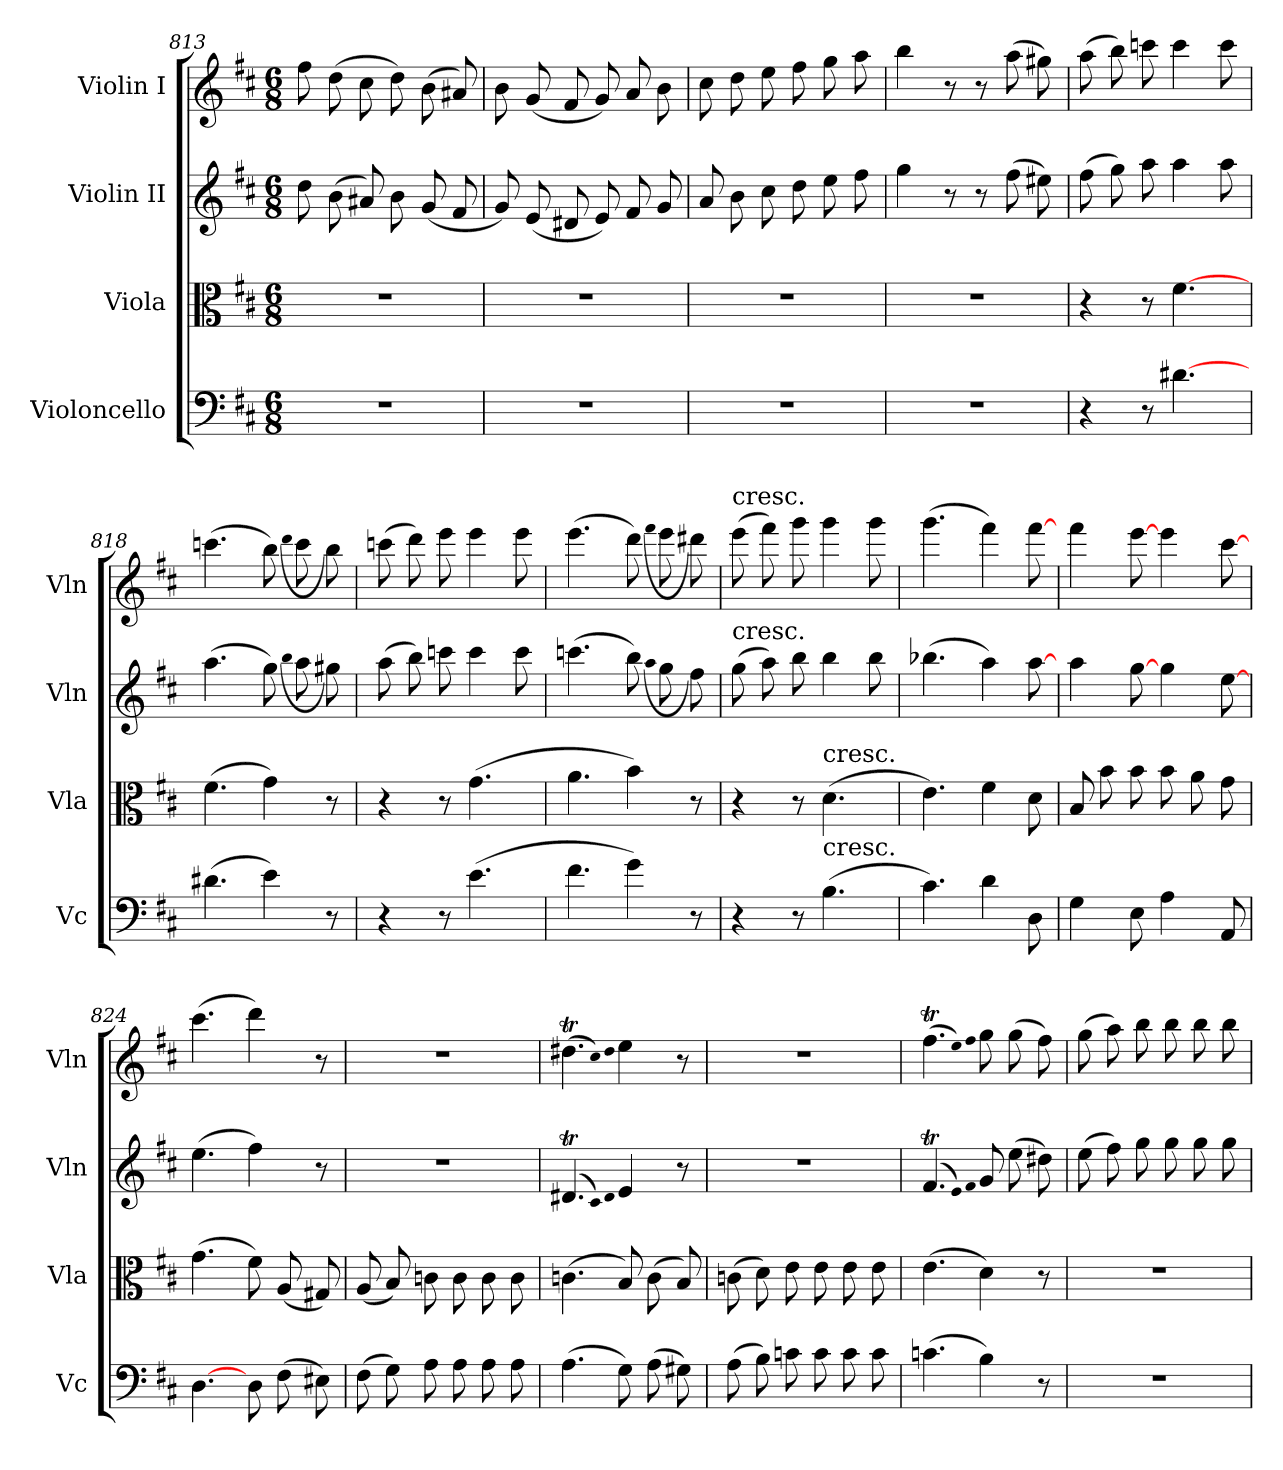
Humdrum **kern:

**kern	**kern	**kern	**kern
*part4	*part3	*part2	*part1
*staff4	*staff3	*staff2	*staff1
*I"Violoncello	*I"Viola	*I"Violin II	*I"Violin I
*I'Vc	*I'Vla	*I'Vln	*I'Vln
*clefF4	*clefC3	*clefG2	*clefG2
*k[f#c#]	*k[f#c#]	*k[f#c#]	*k[f#c#]
*D:	*D:	*D:	*D:
*M6/8	*M6/8	*M6/8	*M6/8
=813	=813	=813	=813
2.r	2.r	8dd	8ff#
.	.	(8b	(8dd
.	.	8a#X)	8cc#
.	.	8b	8dd)
.	.	(8g	(8b
.	.	8f#	8a#X)
=814	=814	=814	=814
2.r	2.r	8g)	8b
.	.	(8e	(8g
.	.	8d#X	8f#
.	.	8e)	8g)
.	.	8f#	8a
.	.	8g	8b
=815	=815	=815	=815
2.r	2.r	8a	8cc#
.	.	8b	8dd
.	.	8cc#	8ee
.	.	8dd	8ff#
.	.	8ee	8gg
.	.	8ff#	8aa
=816	=816	=816	=816
2.r	2.r	4gg	4bb
.	.	8r	8r
.	.	8r	8r
.	.	(8ff#	(8aa
.	.	8ee#X)	8gg#X)
=817	=817	=817	=817
4r	4r	(8ff#	(8aa
.	.	8gg)	8bb)
8r	8r	8aa	8cccn
[4.d#X	[4.f#	4aa	4ccc
.	.	8aa	8ccc
=818	=818	=818	=818
(4.d#X	(4.f#	(4.aa	(4.cccn
4e)	4g)	8gg)	8bb)
.	.	(qqbb	(qqddd
.	.	8aa	8ccc
8r	8r	8gg#X)	8bb)
=819	=819	=819	=819
4r	4r	(8aa	(8cccn
.	.	8bb)	8ddd)
8r	8r	8cccn	8eee
(4.e	(4.g	4ccc	4eee
.	.	8ccc	8eee
=820	=820	=820	=820
4.f#	4.a	(4.cccn	(4.eee
4g)	4b)	8bb)	8ddd)
.	.	(qqaa	(qqfff#
.	.	8gg	8eee
8r	8r	8ff#)	8ddd#X)
=821	=821	=821	=821
!	!	!	!LO:TX:a:t=cresc.
!	!	!LO:TX:a:t=cresc.	!
4r	4r	(8gg	(8eee
.	.	8aa)	8fff#)
8r	8r	8bb	8ggg
!	!LO:TX:a:t=cresc.	!	!
!LO:TX:a:t=cresc.	!	!	!
(4.B	(4.d	4bb	4ggg
.	.	8bb	8ggg
=822	=822	=822	=822
4.c#)	4.e)	(4.bb-X	(4.ggg
4d	4f#	4aa)	4fff#)
8D	8d	[8aa	[8fff#
=823	=823	=823	=823
4G	8B	4aa	4fff#
.	8b	.	.
8E	8b	[8gg	[8eee
4A	8b	4gg	4eee
.	8a	.	.
8AA	8g	[8ee	[8ccc#
=824	=824	=824	=824
[4.D	(4.g	(4.ee	(4.ccc#
8D	8f#)	4ff#)	4ddd)
(8F#	(8A	.	.
8E#X)	8G#X)	8r	8r
=825	=825	=825	=825
(8F#	(8A	2.r	2.r
8G)	8B)	.	.
8A	8cn	.	.
8A	8c	.	.
8A	8c	.	.
8A	8c	.	.
=826	=826	=826	=826
(4.A	(4.cn	(4.d#Xt	(4.dd#Xt
.	.	qqc#)	qqcc#)
.	.	qqd#	qqdd#
8G)	8B)	4e	4ee
(8A	(8c	.	.
8G#X)	8B)	8r	8r
=827	=827	=827	=827
(8A	(8cn	2.r	2.r
8B)	8d)	.	.
8cn	8e	.	.
8c	8e	.	.
8c	8e	.	.
8c	8e	.	.
=828	=828	=828	=828
(4.cn	(4.e	(4.f#t	(4.ff#t
.	.	qqe)	qqee)
.	.	qqf#	qqff#
4B)	4d)	8g	8gg
.	.	(8ee	(8gg
8r	8r	8dd#X)	8ff#)
=829	=829	=829	=829
2.r	2.r	(8ee	(8gg
.	.	8ff#)	8aa)
.	.	8gg	8bb
.	.	8gg	8bb
.	.	8gg	8bb
.	.	8gg	8bb
=	=	=	=
*-	*-	*-	*-
